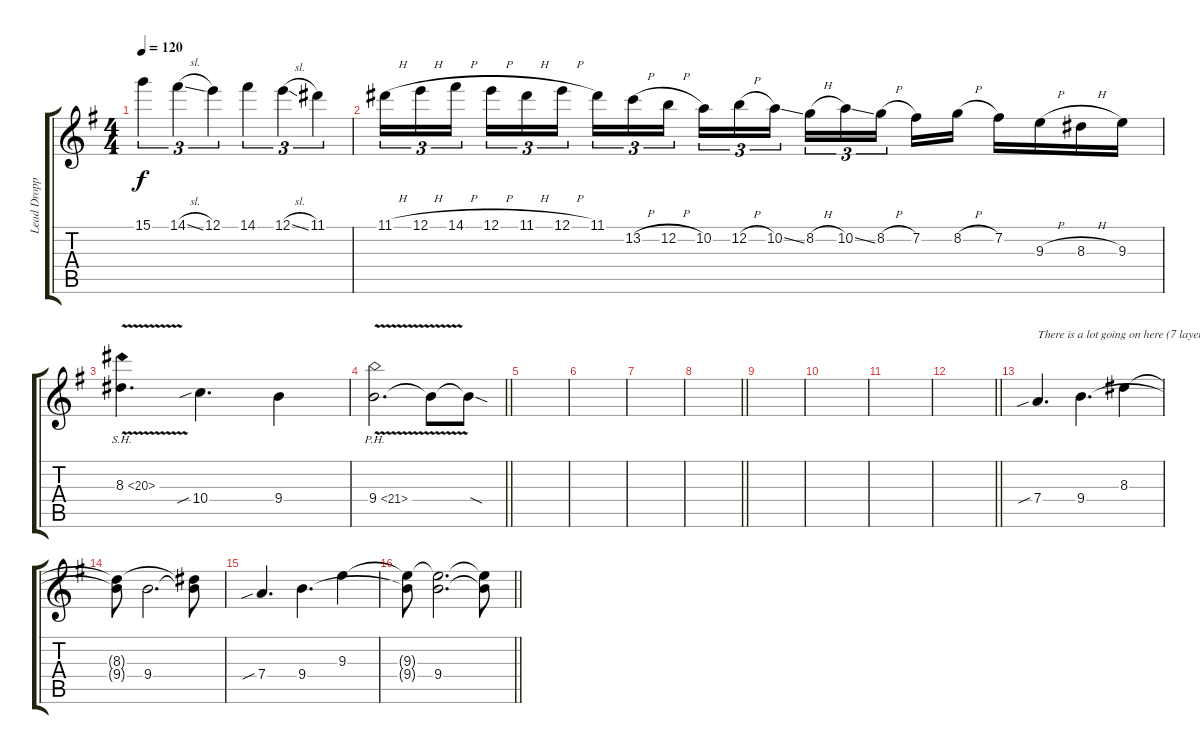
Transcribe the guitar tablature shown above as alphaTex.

\track ("Lead Dropped D " "Lead Dropp") {instrument distortionguitar}
\staff {score tabs}
\tuning (E4 B3 G3 D3 A2 D2) {hide}
\ts (4 4)
\tempo 120
\clef g2
\ks eminor
15.1.4{tu (3 2) dy f} 14.1{sl}.4{tu (3 2)} 12.1.4{tu (3 2)} 14.1.4{tu (3 2)} 12.1{sl}.4{tu (3 2)} 11.1.4{tu (3 2)} |
11.1{h}.16{tu (3 2)} 12.1{h}.16{tu (3 2)} 14.1{h}.16{tu (3 2) beam splitsecondary} 12.1{h}.16{tu (3 2)} 11.1{h}.16{tu (3 2)} 12.1{h}.16{tu (3 2)} 11.1.16{tu (3 2)} 13.2{h}.16{tu (3 2)} 12.2{h}.16{tu (3 2) beam splitsecondary} 10.2.16{tu (3 2)} 12.2{h}.16{tu (3 2)} 10.2{ss}.16{tu (3 2)} 8.2{h}.16{tu (3 2)} 10.2{ss}.16{tu (3 2)} 8.2{h}.16{tu (3 2) beam splitsecondary} 7.2.16 8.2{h}.16 7.2.16 9.3{h}.16 8.3{h}.16 9.3.16 |
8.3{sh 12 v}.4{d} 10.4{sib}.4{d} 9.4.4 |
\barLineRight lightlight
9.4{ph 12 v}.2{d} 9.4{t}.8 9.4{sod t}.8 |
\section ("" "")
|
|
|
\barLineRight lightlight
|
|
|
|
\barLineRight lightlight
|
7.4{sib}.4{d txt "There is a lot going on here (7 layers)"} 9.4.4{d} 8.3.4 |
(8.3{t} 9.4{t}).8 9.4.2{d} (8.3{t} 9.4{t}).8 |
7.4{sib}.4{d} 9.4.4{d} 9.3.4 |
\barLineRight lightlight
(9.3{t} 9.4{t}).8 (9.3{t} 9.4).2{d} (9.3{t} 9.4{t}).8
